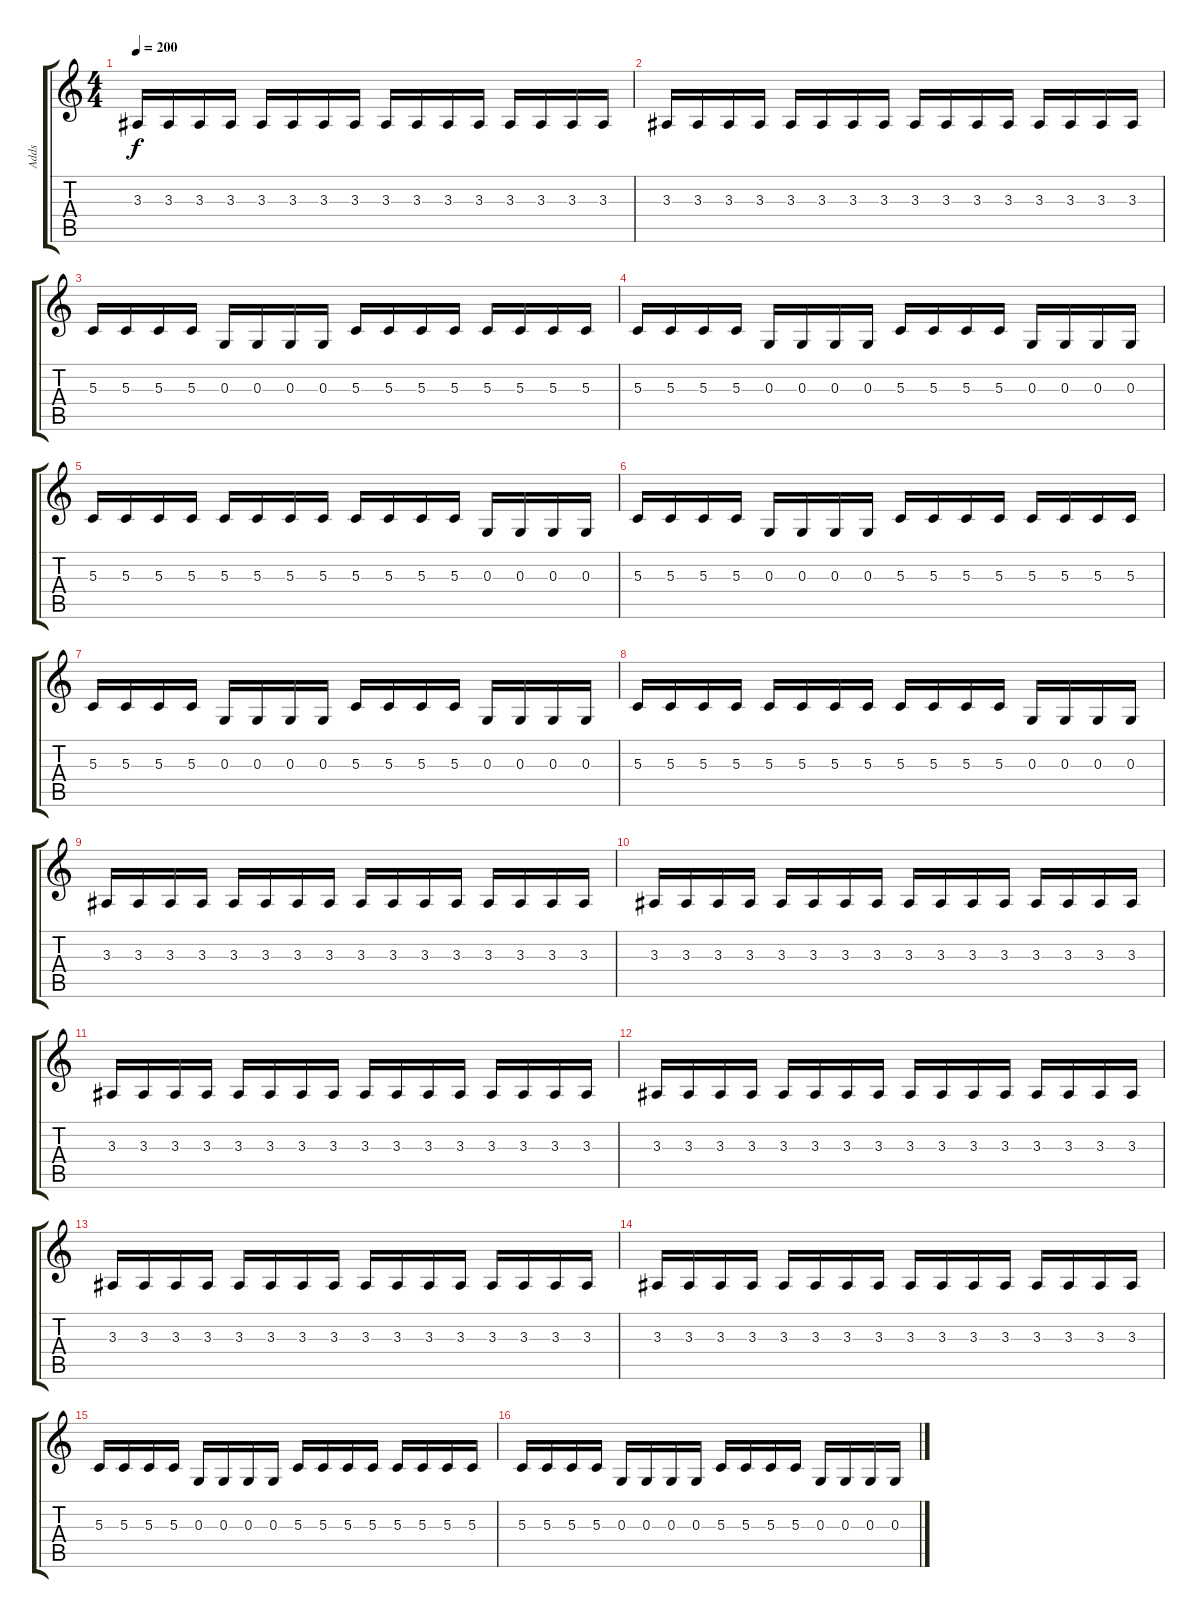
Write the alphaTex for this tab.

\track ("Adds" "Adds") {instrument stringensemble1}
\staff {score tabs}
\tuning (E4 B3 G3 D3 A2 E2) {hide}
\ts (4 4)
\tempo 200
\clef g2
\ks c
3.3.16{dy f} 3.3.16 3.3.16 3.3.16 3.3.16 3.3.16 3.3.16 3.3.16 3.3.16 3.3.16 3.3.16 3.3.16 3.3.16 3.3.16 3.3.16 3.3.16 |
3.3.16 3.3.16 3.3.16 3.3.16 3.3.16 3.3.16 3.3.16 3.3.16 3.3.16 3.3.16 3.3.16 3.3.16 3.3.16 3.3.16 3.3.16 3.3.16 |
5.3.16 5.3.16 5.3.16 5.3.16 0.3.16 0.3.16 0.3.16 0.3.16 5.3.16 5.3.16 5.3.16 5.3.16 5.3.16 5.3.16 5.3.16 5.3.16 |
5.3.16 5.3.16 5.3.16 5.3.16 0.3.16 0.3.16 0.3.16 0.3.16 5.3.16 5.3.16 5.3.16 5.3.16 0.3.16 0.3.16 0.3.16 0.3.16 |
5.3.16 5.3.16 5.3.16 5.3.16 5.3.16 5.3.16 5.3.16 5.3.16 5.3.16 5.3.16 5.3.16 5.3.16 0.3.16 0.3.16 0.3.16 0.3.16 |
5.3.16 5.3.16 5.3.16 5.3.16 0.3.16 0.3.16 0.3.16 0.3.16 5.3.16 5.3.16 5.3.16 5.3.16 5.3.16 5.3.16 5.3.16 5.3.16 |
5.3.16 5.3.16 5.3.16 5.3.16 0.3.16 0.3.16 0.3.16 0.3.16 5.3.16 5.3.16 5.3.16 5.3.16 0.3.16 0.3.16 0.3.16 0.3.16 |
5.3.16 5.3.16 5.3.16 5.3.16 5.3.16 5.3.16 5.3.16 5.3.16 5.3.16 5.3.16 5.3.16 5.3.16 0.3.16 0.3.16 0.3.16 0.3.16 |
3.3.16{instrument overdrivenguitar} 3.3.16 3.3.16 3.3.16 3.3.16 3.3.16 3.3.16 3.3.16 3.3.16 3.3.16 3.3.16 3.3.16 3.3.16 3.3.16 3.3.16 3.3.16 |
3.3.16 3.3.16 3.3.16 3.3.16 3.3.16 3.3.16 3.3.16 3.3.16 3.3.16 3.3.16 3.3.16 3.3.16 3.3.16 3.3.16 3.3.16 3.3.16 |
3.3.16 3.3.16 3.3.16 3.3.16 3.3.16 3.3.16 3.3.16 3.3.16 3.3.16 3.3.16 3.3.16 3.3.16 3.3.16 3.3.16 3.3.16 3.3.16 |
3.3.16 3.3.16 3.3.16 3.3.16 3.3.16 3.3.16 3.3.16 3.3.16 3.3.16 3.3.16 3.3.16 3.3.16 3.3.16 3.3.16 3.3.16 3.3.16 |
3.3.16 3.3.16 3.3.16 3.3.16 3.3.16 3.3.16 3.3.16 3.3.16 3.3.16 3.3.16 3.3.16 3.3.16 3.3.16 3.3.16 3.3.16 3.3.16 |
3.3.16 3.3.16 3.3.16 3.3.16 3.3.16 3.3.16 3.3.16 3.3.16 3.3.16 3.3.16 3.3.16 3.3.16 3.3.16 3.3.16 3.3.16 3.3.16 |
5.3.16 5.3.16 5.3.16 5.3.16 0.3.16 0.3.16 0.3.16 0.3.16 5.3.16 5.3.16 5.3.16 5.3.16 5.3.16 5.3.16 5.3.16 5.3.16 |
5.3.16 5.3.16 5.3.16 5.3.16 0.3.16 0.3.16 0.3.16 0.3.16 5.3.16 5.3.16 5.3.16 5.3.16 0.3.16 0.3.16 0.3.16 0.3.16
